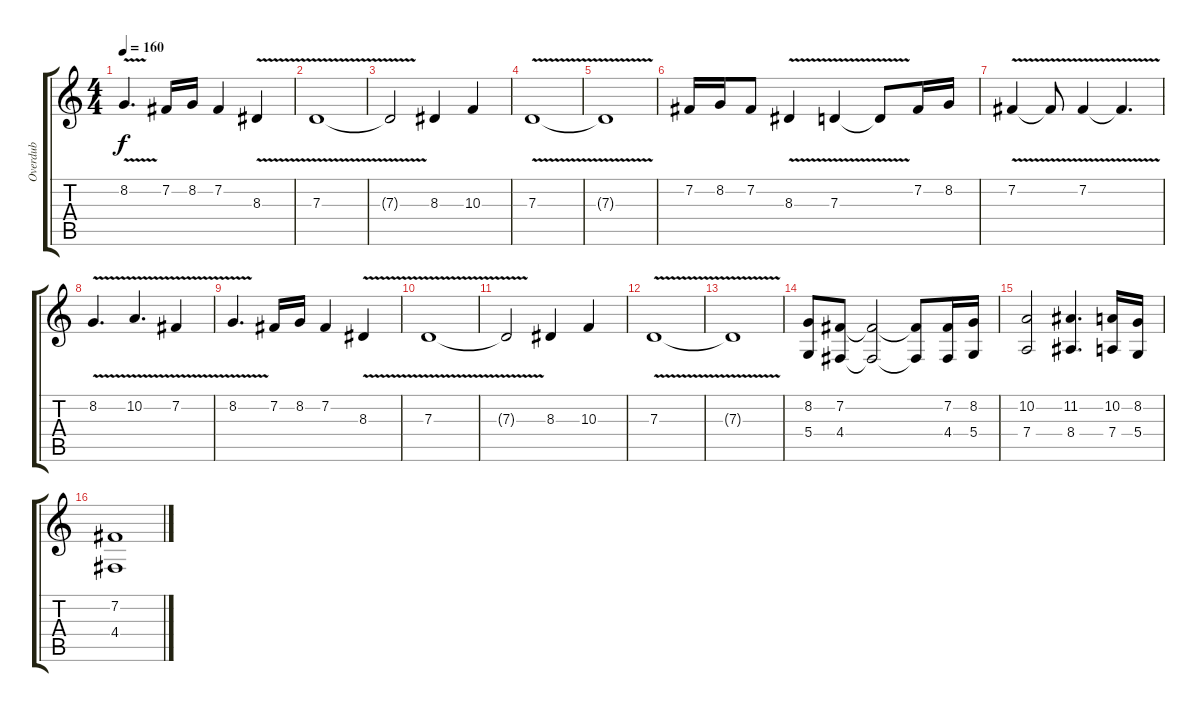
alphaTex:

\track ("Overdub" "Overdub") {instrument sitar}
\staff {score tabs}
\tuning (E4 B3 G3 D3 A2 E2) {hide}
\ts (4 4)
\tempo 160
\clef g2
\ks c
8.2{v}.4{d dy f} 7.2.16 8.2.16 7.2.4 8.3{v}.4 |
7.3{v}.1 |
7.3{t}.2 8.3.4 10.3.4 |
7.3{v}.1 |
7.3{t}.1 |
7.2.16 8.2.16 7.2.8 8.3{v}.4 7.3{v}.4 7.3{t}.8 7.2.16 8.2.16 |
7.2{v}.4 7.2{t}.8 7.2{v}.4 7.2{t}.4{d} |
8.2{v}.4{d} 10.2{v}.4{d} 7.2{v}.4 |
8.2{v}.4{d} 7.2.16 8.2.16 7.2.4 8.3{v}.4 |
7.3{v}.1 |
7.3{t}.2 8.3.4 10.3.4 |
7.3{v}.1 |
7.3{t}.1 |
(8.2 5.4).8 (7.2 4.4).8 (7.2{t} 4.4{t}).2 (7.2{t} 4.4{t}).8 (7.2 4.4).16 (8.2 5.4).16 |
(10.2 7.4).2 (11.2 8.4).4{d} (10.2 7.4).16 (8.2 5.4).16 |
(7.2 4.4).1
